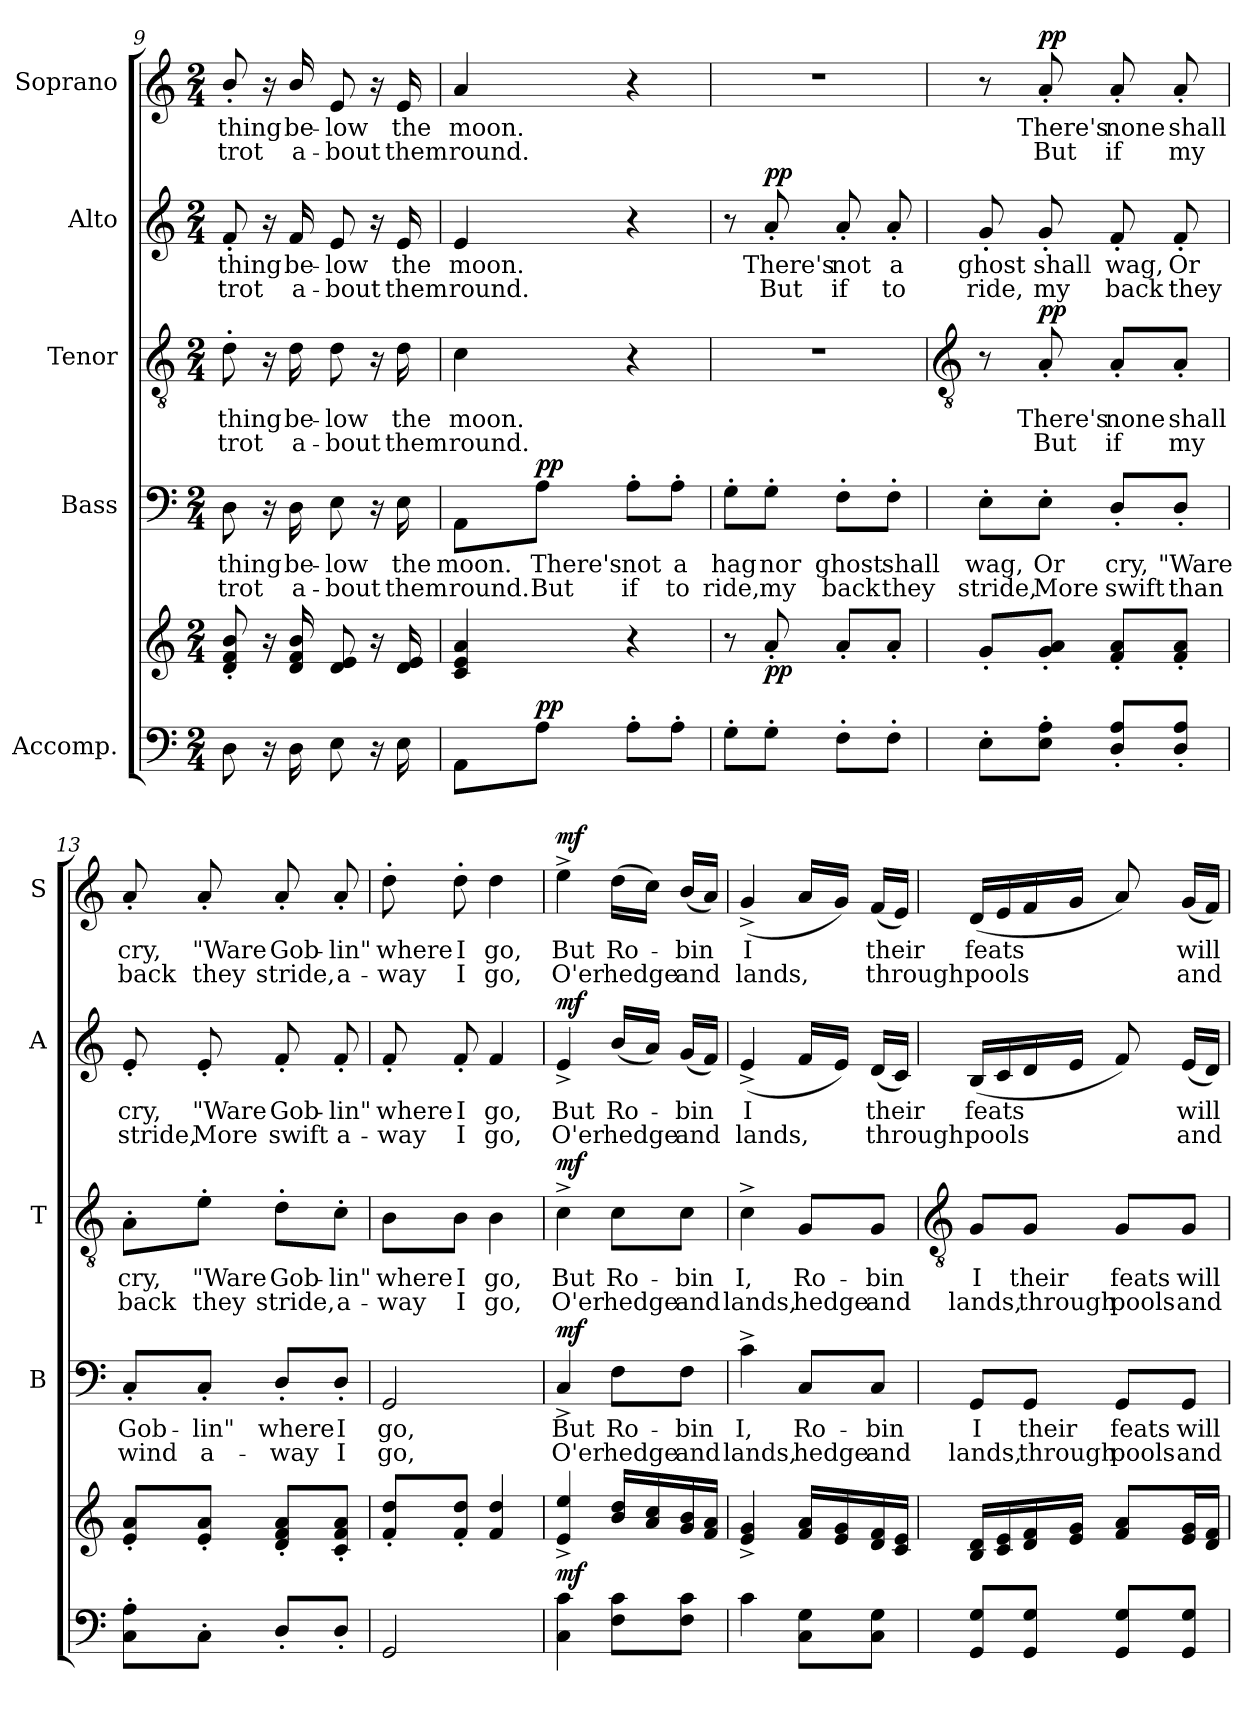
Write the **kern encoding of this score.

**kern	**kern	**dynam	**kern	**text	**text	**dynam	**kern	**text	**text	**dynam	**kern	**text	**text	**dynam	**kern	**text	**text	**dynam
*part5	*part5	*part5	*part4	*part4	*part4	*part4	*part3	*part3	*part3	*part3	*part2	*part2	*part2	*part2	*part1	*part1	*part1	*part1
*staff6	*staff5	*staff5/6	*staff4	*staff4	*staff4	*staff4	*staff3	*staff3	*staff3	*staff3	*staff2	*staff2	*staff2	*staff2	*staff1	*staff1	*staff1	*staff1
*I"Accomp.	*	*	*I"Bass	*	*	*	*I"Tenor	*	*	*	*I"Alto	*	*	*	*I"Soprano	*	*	*
*	*	*	*I'B	*	*	*	*I'T	*	*	*	*I'A	*	*	*	*I'S	*	*	*
*clefF4	*clefG2	*	*clefF4	*	*	*	*clefGv2	*	*	*	*clefG2	*	*	*	*clefG2	*	*	*
*k[]	*k[]	*	*k[]	*	*	*	*k[]	*	*	*	*k[]	*	*	*	*k[]	*	*	*
*C:	*C:	*	*C:	*	*	*	*C:	*	*	*	*C:	*	*	*	*C:	*	*	*
*M2/4	*M2/4	*	*M2/4	*	*	*	*M2/4	*	*	*	*M2/4	*	*	*	*M2/4	*	*	*
=9	=9	=9	=9	=9	=9	=9	=9	=9	=9	=9	=9	=9	=9	=9	=9	=9	=9	=9
!	!	!	!	!LO:LY:b	!LO:LY:b	!	!	!LO:LY:b	!LO:LY:b	!	!	!LO:LY:b	!LO:LY:b	!	!	!LO:LY:b	!LO:LY:b	!
8D	8d/' 8f/' 8b/'	.	8D	thing	trot	.	8d'	thing	trot	.	8f'/	thing	trot	.	8b'/	thing	trot	.
16r	16r	.	16r	.	.	.	16r	.	.	.	16r	.	.	.	16r	.	.	.
!	!	!	!	!LO:LY:b	!LO:LY:b	!	!	!LO:LY:b	!LO:LY:b	!	!	!LO:LY:b	!LO:LY:b	!	!	!LO:LY:b	!LO:LY:b	!
16D	16d/ 16f/ 16b/	.	16D	be-	-a-	.	16d	be-	-a-	.	16f/	be-	-a-	.	16b/	be-	-a-	.
!	!	!	!	!LO:LY:b	!LO:LY:b	!	!	!LO:LY:b	!LO:LY:b	!	!	!LO:LY:b	!LO:LY:b	!	!	!LO:LY:b	!LO:LY:b	!
8E	8d 8e	.	8E	-low	bout	.	8d	-low	bout	.	8e	-low	bout	.	8e	-low	bout	.
16r	16r	.	16r	.	.	.	16r	.	.	.	16r	.	.	.	16r	.	.	.
!	!	!	!	!LO:LY:b	!LO:LY:b	!	!	!LO:LY:b	!LO:LY:b	!	!	!LO:LY:b	!LO:LY:b	!	!	!LO:LY:b	!LO:LY:b	!
16E	16d 16e	.	16E	the	them	.	16d	the	them	.	16e	the	them	.	16e	the	them	.
=10	=10	=10	=10	=10	=10	=10	=10	=10	=10	=10	=10	=10	=10	=10	=10	=10	=10	=10
!	!	!	!	!LO:LY:b	!LO:LY:b	!	!	!LO:LY:b	!LO:LY:b	!	!	!LO:LY:b	!LO:LY:b	!	!	!LO:LY:b	!LO:LY:b	!
8AAL	4c 4e 4a	.	8AA\L	moon.	round.	.	4c	moon.	round.	.	4e	moon.	round.	.	4a	moon.	round.	.
!	!	!LO:DY:a=2	!	!LO:LY:b	!LO:LY:b	!LO:DY:b	!	!	!	!	!	!	!	!	!	!	!	!
8AJ	.	pp	8A\J	There's	But	pp	.	.	.	.	.	.	.	.	.	.	.	.
!	!	!	!	!LO:LY:b	!LO:LY:b	!	!	!	!	!	!	!	!	!	!	!	!	!
8A'L	4r	.	8A'\L	not	if	.	4r	.	.	.	4r	.	.	.	4r	.	.	.
!	!	!	!	!LO:LY:b	!LO:LY:b	!	!	!	!	!	!	!	!	!	!	!	!	!
8A'J	.	.	8A'\J	a	to	.	.	.	.	.	.	.	.	.	.	.	.	.
=11	=11	=11	=11	=11	=11	=11	=11	=11	=11	=11	=11	=11	=11	=11	=11	=11	=11	=11
!	!	!	!	!LO:LY:b	!LO:LY:b	!	!LO:N:vis=1	!	!	!	!	!	!	!	!LO:N:vis=1	!	!	!
8G'L	8r	.	8G'\L	hag	ride,	.	2r	.	.	.	8r	.	.	.	2r	.	.	.
!	!	!LO:DY:b	!	!LO:LY:b	!LO:LY:b	!	!	!	!	!	!	!LO:LY:b	!LO:LY:b	!LO:DY:b	!	!	!	!
8G'J	8a'	pp	8G'\J	nor	my	.	.	.	.	.	8a'	There's	But	pp	.	.	.	.
!	!	!	!	!LO:LY:b	!LO:LY:b	!	!	!	!	!	!	!LO:LY:b	!LO:LY:b	!	!	!	!	!
8F'L	8a'L	.	8F'\L	ghost	back	.	.	.	.	.	8a'	not	if	.	.	.	.	.
!	!	!	!	!LO:LY:b	!LO:LY:b	!	!	!	!	!	!	!LO:LY:b	!LO:LY:b	!	!	!	!	!
8F'J	8a'J	.	8F'\J	shall	they	.	.	.	.	.	8a'	a	to	.	.	.	.	.
!!LO:LB:g=z
=12	=12	=12	=12	=12	=12	=12	=12	=12	=12	=12	=12	=12	=12	=12	=12	=12	=12	=12
*	*	*	*	*	*	*	*clefGv2	*	*	*	*	*	*	*	*	*	*	*
!	!	!	!	!LO:LY:b	!LO:LY:b	!	!	!	!	!	!	!LO:LY:b	!LO:LY:b	!	!	!	!	!
8E'L	8g'L	.	8E'\L	wag,	stride,	.	8r	.	.	.	8g'	ghost	ride,	.	8r	.	.	.
!	!	!	!	!LO:LY:b	!LO:LY:b	!	!	!LO:LY:b	!LO:LY:b	!LO:DY:b	!	!LO:LY:b	!LO:LY:b	!	!	!LO:LY:b	!LO:LY:b	!LO:DY:b
8E' 8A'J	8g' 8a'J	.	8E'\J	Or	More	.	8A'	There's	But	pp	8g'	shall	my	.	8a'	There's	But	pp
!	!	!	!	!LO:LY:b	!LO:LY:b	!	!	!LO:LY:b	!LO:LY:b	!	!	!LO:LY:b	!LO:LY:b	!	!	!LO:LY:b	!LO:LY:b	!
8D/' 8A/'L	8f' 8a'L	.	8D'/L	cry,	swift	.	8A'/L	none	if	.	8f'	wag,	back	.	8a'	none	if	.
!	!	!	!	!LO:LY:b	!LO:LY:b	!	!	!LO:LY:b	!LO:LY:b	!	!	!LO:LY:b	!LO:LY:b	!	!	!LO:LY:b	!LO:LY:b	!
8D/' 8A/'J	8f' 8a'J	.	8D'/J	"Ware	than	.	8A'/J	shall	my	.	8f'	Or	they	.	8a'	shall	my	.
=13	=13	=13	=13	=13	=13	=13	=13	=13	=13	=13	=13	=13	=13	=13	=13	=13	=13	=13
!	!	!	!	!LO:LY:b	!LO:LY:b	!	!	!LO:LY:b	!LO:LY:b	!	!	!LO:LY:b	!LO:LY:b	!	!	!LO:LY:b	!LO:LY:b	!
8C' 8A'L	8e' 8a'L	.	8C'/L	Gob-	-wind	.	8A'\L	cry,	back	.	8e'	cry,	stride,	.	8a'	cry,	back	.
!	!	!	!	!LO:LY:b	!LO:LY:b	!	!	!LO:LY:b	!LO:LY:b	!	!	!LO:LY:b	!LO:LY:b	!	!	!LO:LY:b	!LO:LY:b	!
8C'J	8e' 8a'J	.	8C'/J	lin"	a-	.	8e'\J	"Ware	they	.	8e'	"Ware	More	.	8a'	"Ware	they	.
!	!	!	!	!LO:LY:b	!LO:LY:b	!	!	!LO:LY:b	!LO:LY:b	!	!	!LO:LY:b	!LO:LY:b	!	!	!LO:LY:b	!LO:LY:b	!
8D'/L	8d' 8f' 8a'L	.	8D'/L	-where	way	.	8d'\L	Gob-	-stride,	.	8f'	Gob-	-swift	.	8a'	Gob-	-stride,	.
!	!	!	!	!LO:LY:b	!LO:LY:b	!	!	!LO:LY:b	!LO:LY:b	!	!	!LO:LY:b	!LO:LY:b	!	!	!LO:LY:b	!LO:LY:b	!
8D'/J	8c' 8f' 8a'J	.	8D'/J	I	I	.	8c'\J	lin"	a-	.	8f'	lin"	a-	.	8a'	lin"	a-	.
=14	=14	=14	=14	=14	=14	=14	=14	=14	=14	=14	=14	=14	=14	=14	=14	=14	=14	=14
!	!	!	!	!LO:LY:b	!LO:LY:b	!	!	!LO:LY:b	!LO:LY:b	!	!	!LO:LY:b	!LO:LY:b	!	!	!LO:LY:b	!LO:LY:b	!
2GG	8f' 8dd'L	.	2GG	go,	go,	.	8B\L	-where	way	.	8f'	-where	way	.	8dd'	-where	way	.
!	!	!	!	!	!	!	!	!LO:LY:b	!LO:LY:b	!	!	!LO:LY:b	!LO:LY:b	!	!	!LO:LY:b	!LO:LY:b	!
.	8f' 8dd'J	.	.	.	.	.	8B\J	I	I	.	8f'	I	I	.	8dd'	I	I	.
!	!	!	!	!	!	!	!	!LO:LY:b	!LO:LY:b	!	!	!LO:LY:b	!LO:LY:b	!	!	!LO:LY:b	!LO:LY:b	!
.	4f 4dd	.	.	.	.	.	4B	go,	go,	.	4f	go,	go,	.	4dd	go,	go,	.
=15	=15	=15	=15	=15	=15	=15	=15	=15	=15	=15	=15	=15	=15	=15	=15	=15	=15	=15
!	!	!LO:DY:b	!	!LO:LY:b	!LO:LY:b	!LO:DY:b	!	!LO:LY:b	!LO:LY:b	!LO:DY:b	!	!LO:LY:b	!LO:LY:b	!LO:DY:b	!	!LO:LY:b	!LO:LY:b	!LO:DY:b
4C 4c	4e^ 4ee^	mf	4C^	But	O'er	mf	4c^	But	O'er	mf	4e^	But	O'er	mf	4ee^	But	O'er	mf
!	!	!	!	!LO:LY:b	!LO:LY:b	!	!	!LO:LY:b	!LO:LY:b	!	!	!LO:LY:b	!LO:LY:b	!	!	!LO:LY:b	!LO:LY:b	!
8F 8cL	16b 16ddLL	.	8F\L	Ro-	-hedge	.	8c\L	Ro-	-hedge	.	(<16bLL	Ro-	hedge	.	(>16ddLL	Ro-	hedge	.
.	16a 16cc	.	.	.	.	.	.	.	.	.	16aJJ)	.	.	.	16ccJJ)	.	.	.
!	!	!	!	!LO:LY:b	!LO:LY:b	!	!	!LO:LY:b	!LO:LY:b	!	!	!LO:LY:b	!LO:LY:b	!	!	!LO:LY:b	!LO:LY:b	!
8F 8cJ	16g 16b	.	8F\J	bin	and	.	8c\J	bin	and	.	(<16gLL	bin	and	.	(<16bLL	bin	and	.
.	16f 16aJJ	.	.	.	.	.	.	.	.	.	16fJJ)	.	.	.	16aJJ)	.	.	.
=16	=16	=16	=16	=16	=16	=16	=16	=16	=16	=16	=16	=16	=16	=16	=16	=16	=16	=16
!	!	!	!	!LO:LY:b	!LO:LY:b	!	!	!LO:LY:b	!LO:LY:b	!	!	!LO:LY:b	!LO:LY:b	!	!	!LO:LY:b	!LO:LY:b	!
4c	4e^ 4g^	.	4c^	I,	lands,	.	4c^	I,	lands,	.	(<4e^	I	lands,	.	(<4g^	I	lands,	.
!	!	!	!	!LO:LY:b	!LO:LY:b	!	!	!LO:LY:b	!LO:LY:b	!	!	!	!	!	!	!	!	!
8C 8GL	16f 16aLL	.	8C/L	Ro-	-hedge	.	8G/L	Ro-	-hedge	.	16fLL	.	.	.	16aLL	.	.	.
.	16e 16g	.	.	.	.	.	.	.	.	.	16eJJ)	.	.	.	16gJJ)	.	.	.
!	!	!	!	!LO:LY:b	!LO:LY:b	!	!	!LO:LY:b	!LO:LY:b	!	!	!LO:LY:b	!LO:LY:b	!	!	!LO:LY:b	!LO:LY:b	!
8C 8GJ	16d 16f	.	8C/J	bin	and	.	8G/J	bin	and	.	(<16dLL	their	through	.	(<16fLL	their	through	.
.	16c 16eJJ	.	.	.	.	.	.	.	.	.	16cJJ)	.	.	.	16eJJ)	.	.	.
!!LO:LB:g=z
=17	=17	=17	=17	=17	=17	=17	=17	=17	=17	=17	=17	=17	=17	=17	=17	=17	=17	=17
*	*	*	*	*	*	*	*clefGv2	*	*	*	*	*	*	*	*	*	*	*
!	!	!	!	!LO:LY:b	!LO:LY:b	!	!	!LO:LY:b	!LO:LY:b	!	!	!LO:LY:b	!LO:LY:b	!	!	!LO:LY:b	!LO:LY:b	!
8GG 8GL	16B 16dLL	.	8GG/L	I	lands,	.	8G/L	I	lands,	.	(<16BLL	feats	pools	.	(<16dLL	feats	pools	.
.	16c 16e	.	.	.	.	.	.	.	.	.	16c	.	.	.	16e	.	.	.
!	!	!	!	!LO:LY:b	!LO:LY:b	!	!	!LO:LY:b	!LO:LY:b	!	!	!	!	!	!	!	!	!
8GG 8GJ	16d 16f	.	8GG/J	their	through	.	8G/J	their	through	.	16d	.	.	.	16f	.	.	.
.	16e 16gJJ	.	.	.	.	.	.	.	.	.	16eJJ	.	.	.	16gJJ	.	.	.
!	!	!	!	!LO:LY:b	!LO:LY:b	!	!	!LO:LY:b	!LO:LY:b	!	!	!	!	!	!	!	!	!
8GG 8GL	8f 8aL	.	8GG/L	feats	pools	.	8G/L	feats	pools	.	8f)	.	.	.	8a)	.	.	.
!	!	!	!	!LO:LY:b	!LO:LY:b	!	!	!LO:LY:b	!LO:LY:b	!	!	!LO:LY:b	!LO:LY:b	!	!	!LO:LY:b	!LO:LY:b	!
8GG 8GJ	16e 16gL	.	8GG/J	will	and	.	8G/J	will	and	.	(<16eLL	will	and	.	(<16gLL	will	and	.
.	16d 16fJJ	.	.	.	.	.	.	.	.	.	16dJJ)	.	.	.	16fJJ)	.	.	.
=	=	=	=	=	=	=	=	=	=	=	=	=	=	=	=	=	=	=
*-	*-	*-	*-	*-	*-	*-	*-	*-	*-	*-	*-	*-	*-	*-	*-	*-	*-	*-
